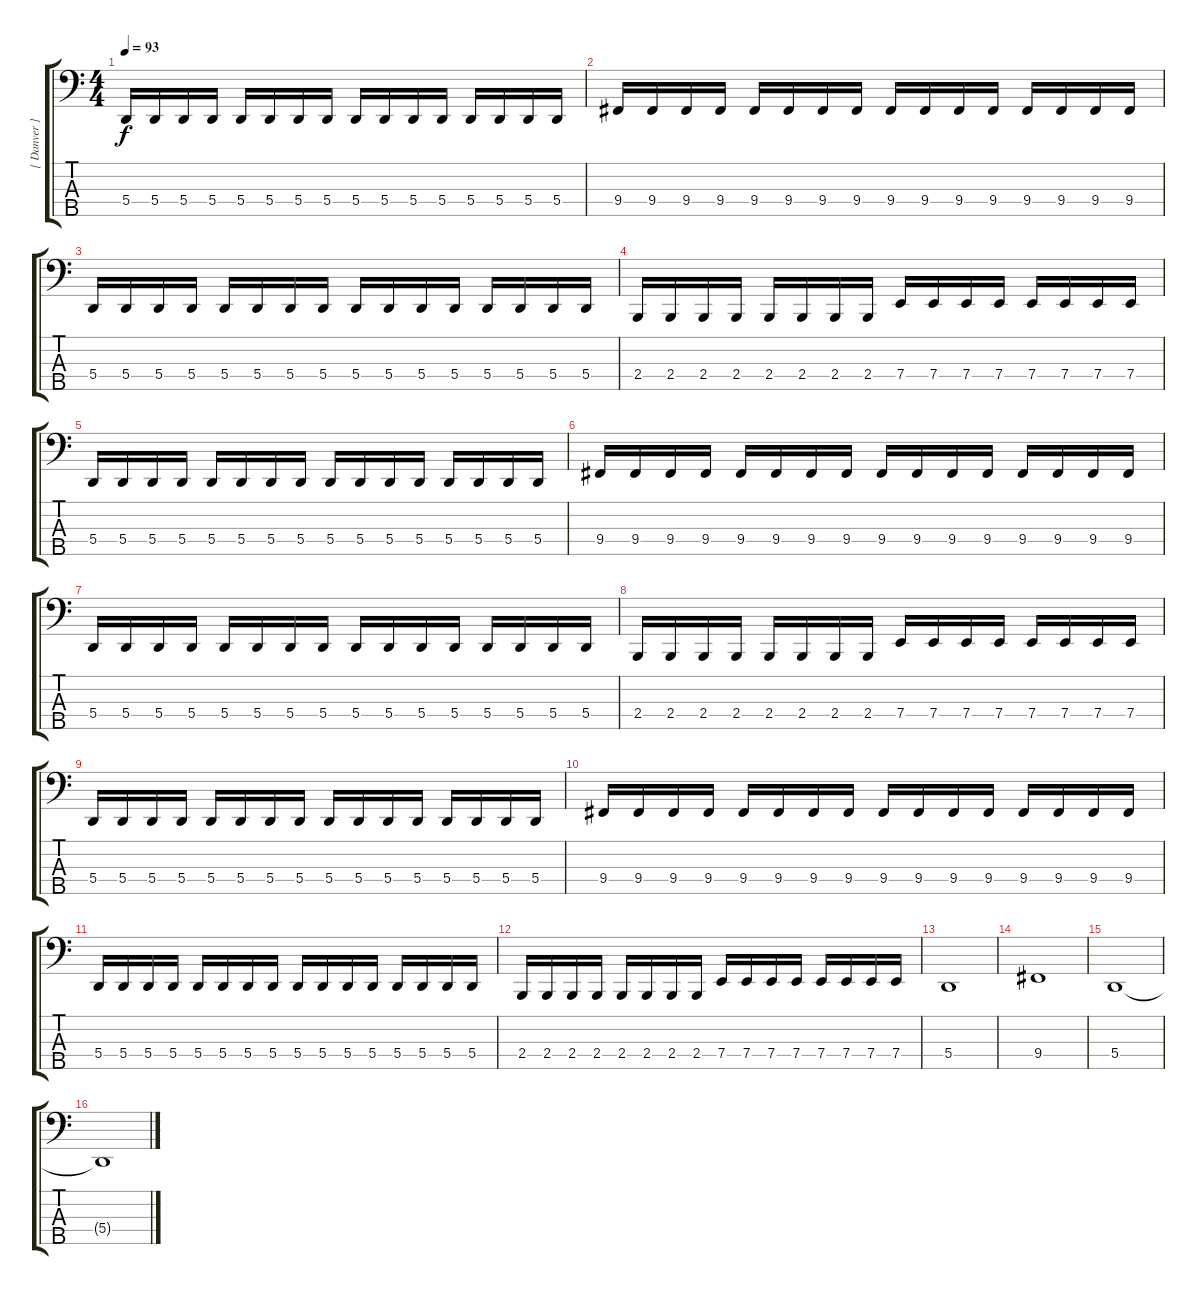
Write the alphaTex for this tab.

\track ("[ Danver ]" "[ Danver ]") {instrument electricbasspick}
\staff {score tabs}
\tuning (D2 A1 E1 A0 E0) {hide}
\ts (4 4)
\tempo 93
\clef f4
\ks c
5.4.16{dy f} 5.4.16 5.4.16 5.4.16 5.4.16 5.4.16 5.4.16 5.4.16 5.4.16 5.4.16 5.4.16 5.4.16 5.4.16 5.4.16 5.4.16 5.4.16 |
9.4.16 9.4.16 9.4.16 9.4.16 9.4.16 9.4.16 9.4.16 9.4.16 9.4.16 9.4.16 9.4.16 9.4.16 9.4.16 9.4.16 9.4.16 9.4.16 |
5.4.16 5.4.16 5.4.16 5.4.16 5.4.16 5.4.16 5.4.16 5.4.16 5.4.16 5.4.16 5.4.16 5.4.16 5.4.16 5.4.16 5.4.16 5.4.16 |
2.4.16 2.4.16 2.4.16 2.4.16 2.4.16 2.4.16 2.4.16 2.4.16 7.4.16 7.4.16 7.4.16 7.4.16 7.4.16 7.4.16 7.4.16 7.4.16 |
5.4.16 5.4.16 5.4.16 5.4.16 5.4.16 5.4.16 5.4.16 5.4.16 5.4.16 5.4.16 5.4.16 5.4.16 5.4.16 5.4.16 5.4.16 5.4.16 |
9.4.16 9.4.16 9.4.16 9.4.16 9.4.16 9.4.16 9.4.16 9.4.16 9.4.16 9.4.16 9.4.16 9.4.16 9.4.16 9.4.16 9.4.16 9.4.16 |
5.4.16 5.4.16 5.4.16 5.4.16 5.4.16 5.4.16 5.4.16 5.4.16 5.4.16 5.4.16 5.4.16 5.4.16 5.4.16 5.4.16 5.4.16 5.4.16 |
2.4.16 2.4.16 2.4.16 2.4.16 2.4.16 2.4.16 2.4.16 2.4.16 7.4.16 7.4.16 7.4.16 7.4.16 7.4.16 7.4.16 7.4.16 7.4.16 |
5.4.16 5.4.16 5.4.16 5.4.16 5.4.16 5.4.16 5.4.16 5.4.16 5.4.16 5.4.16 5.4.16 5.4.16 5.4.16 5.4.16 5.4.16 5.4.16 |
9.4.16 9.4.16 9.4.16 9.4.16 9.4.16 9.4.16 9.4.16 9.4.16 9.4.16 9.4.16 9.4.16 9.4.16 9.4.16 9.4.16 9.4.16 9.4.16 |
5.4.16 5.4.16 5.4.16 5.4.16 5.4.16 5.4.16 5.4.16 5.4.16 5.4.16 5.4.16 5.4.16 5.4.16 5.4.16 5.4.16 5.4.16 5.4.16 |
2.4.16 2.4.16 2.4.16 2.4.16 2.4.16 2.4.16 2.4.16 2.4.16 7.4.16 7.4.16 7.4.16 7.4.16 7.4.16 7.4.16 7.4.16 7.4.16 |
5.4.1 |
9.4.1 |
5.4.1 |
5.4{t}.1
